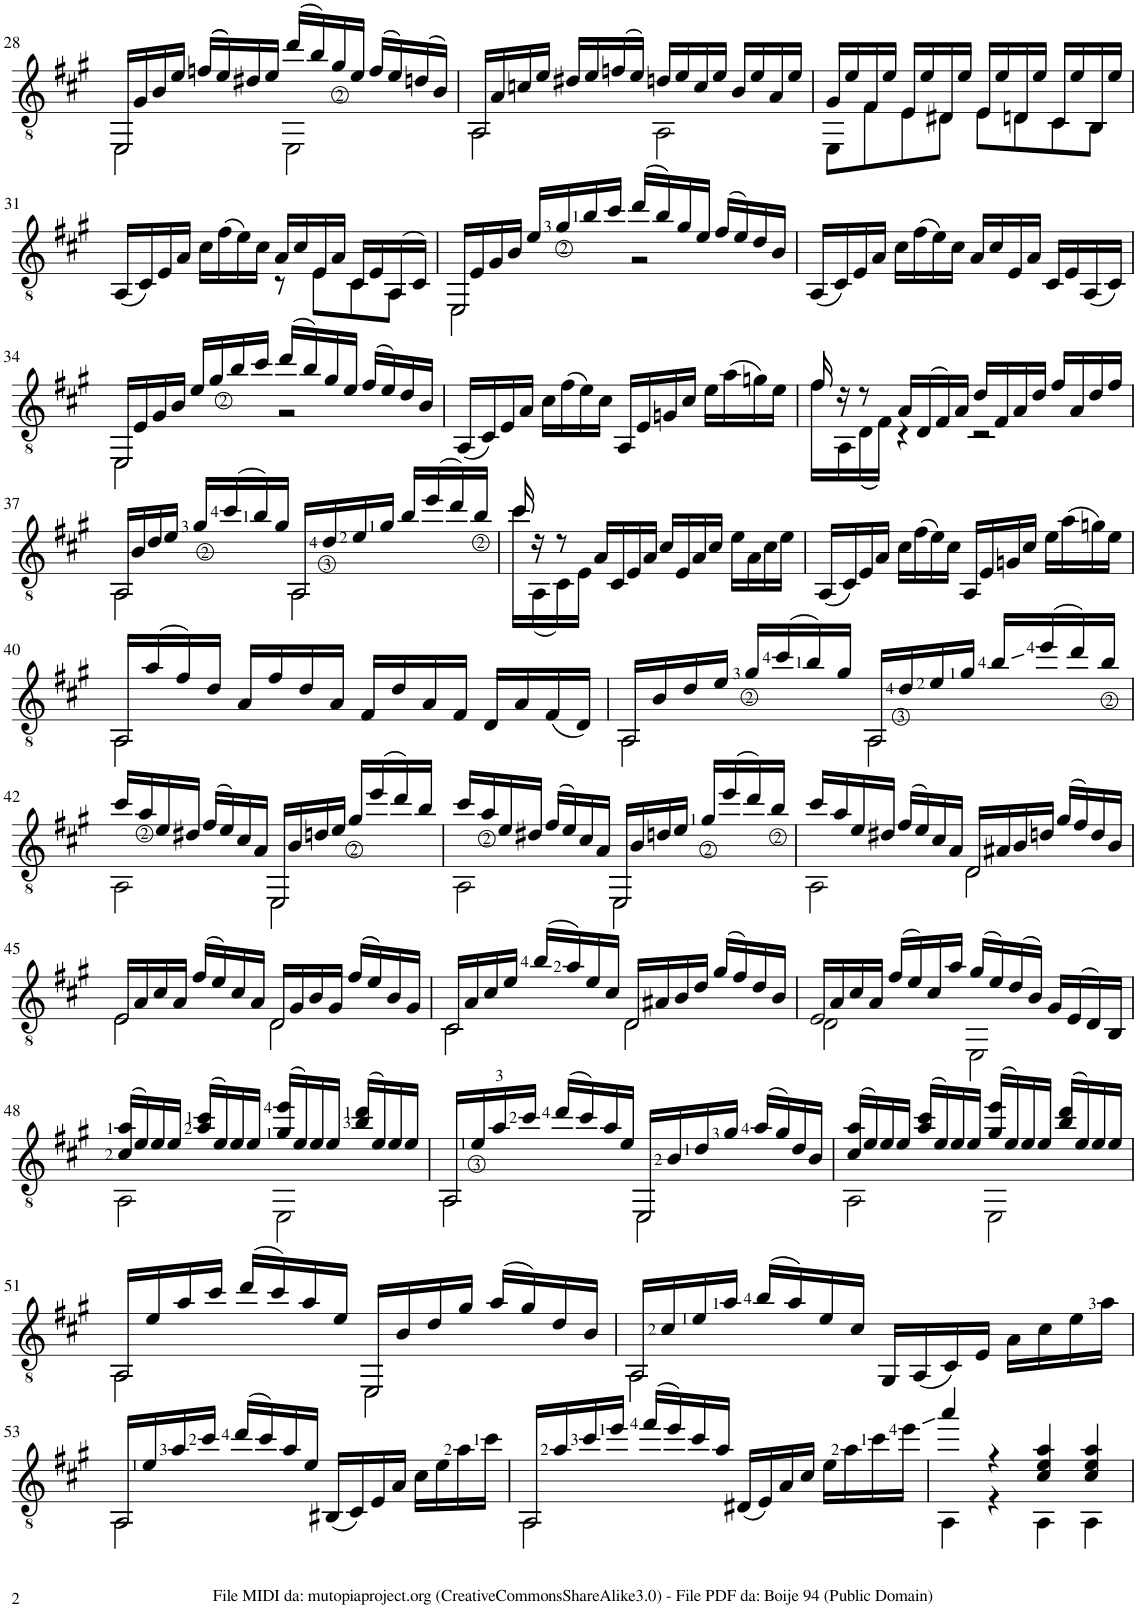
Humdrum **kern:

**kern
*part1
*staff1
*I"Guitar
*I'Guit.
!!LO:PB:g=z
*clefGv2
*k[f#c#g#]
*M4/4
=28
!LO:N:head=open
*^
16EE/LL	2EE\
16G#/	.
16B/	.
16e/JJ	.
((16fn/LL	.
16e/))	.
16d#X/	.
16e/JJ	.
(16dd/LL	2EE\
16b/)	.
16g#/	.
16e/JJ	.
(16f/LL	.
16e/)	.
(16dn/	.
16B/JJ)	.
=29	=29
!LO:N:head=open	!
16AA/LL	2AA\
16A/	.
16cn/	.
16e/JJ	.
16d#X/LL	.
16e/	.
(16fn/	.
16e/JJ)	.
16dn/LL	2AA\
16e/	.
16c/	.
16e/JJ	.
16B/LL	.
16e/	.
16A/	.
16e/JJ	.
=30	=30
16G#/LL	8EE\L
16e/	.
16F#/	8F#\
16e/JJ	.
16E/LL	8E\
16e/	.
16D#X/	8D#\J
16e/JJ	.
16E/LL	8E\L
16e/	.
16Dn/	8D\
16e/JJ	.
16C#/LL	8C#\
16e/	.
16BB/	8BB\J
16e/JJ	.
!!LO:LB:g=z	!!
=31	=31
(16AA/LL	2ryy
16C#/)	.
16E/	.
16A/JJ	.
16c#\LL	.
(16f#\	.
16e\)	.
16c#\JJ	.
16A/LL	8r
16c#/	.
16E/	8E\L
16A/JJ	.
16C#/LL	8C#\
16E/	.
(16AA/	8AA\J
16C#/JJ)	.
=32	=32
!LO:N:head=open	!
16EE/LL	2EE\
16E/	.
16G#/	.
16B/JJ	.
16e/LL	.
16g#/	.
16b/	.
16cc#/JJ	.
(16dd/LL	2r
16b/)	.
16g#/	.
16e/JJ	.
(16f#/LL	.
16e/)	.
16d/	.
16B/JJ	.
*v	*v
=33
(16AA/LL
16C#/)
16E/
16A/JJ
16c#\LL
(16f#\
16e\)
16c#\JJ
16A/LL
16c#/
16E/
16A/JJ
16C#/LL
16E/
(16AA/
16C#/JJ)
!!LO:LB:g=z
=34
!LO:N:head=open
*^
16EE/LL	2EE\
16E/	.
16G#/	.
16B/JJ	.
16e/LL	.
16g#/	.
16b/	.
16cc#/JJ	.
(16dd/LL	2r
16b/)	.
16g#/	.
16e/JJ	.
(16f#/LL	.
16e/)	.
16d/	.
16B/JJ	.
*v	*v
=35
(16AA/LL
16C#/)
16E/
16A/JJ
16c#\LL
(16f#\
16e\)
16c#\JJ
16AA/LL
16E/
16Gn/
16c#/JJ
16e\LL
(16a\
16gn\)
16e\JJ
=36
*^
16f#/	16f#\LL
16r	16AA\
8r	(16D\
.	16F#\JJ)
16A/LL	4r
(16D/	.
16F#/)	.
16A/JJ	.
16d/LL	2r
16F#/	.
16A/	.
16d/JJ	.
16f#/LL	.
16A/	.
16d/	.
16f#/JJ	.
!!LO:LB:g=z	!!
=37	=37
!LO:N:head=open	!
16AA/LL	2AA\
16B/	.
16d/	.
16e/JJ	.
16g#/LL	.
(16cc#/	.
16b/)	.
16g#/JJ	.
!LO:N:head=open	!
16AA/LL	2AA\
16d/	.
16e/	.
16g#/JJ	.
16b/LL	.
(16ee/	.
16dd/)	.
16b/JJ	.
=38	=38
16cc#/	16cc#\LL
16r	(16AA\
8r	16C#\)
.	16E\JJ
16A/LL	2.ryy
16C#/	.
16E/	.
16A/JJ	.
16c#/LL	.
16E/	.
16A/	.
16c#/JJ	.
16e\LL	.
16A\	.
16c#\	.
16e\JJ	.
*v	*v
=39
(16AA/LL
16C#/)
16E/
16A/JJ
16c#\LL
(16f#\
16e\)
16c#\JJ
16AA/LL
16E/
16Gn/
16c#/JJ
16e\LL
(16a\
16gn\)
16e\JJ
!!LO:LB:g=z
=40
!LO:N:head=open
*^
16AA/LL	2AA\
(16a/	.
16f#/)	.
16d/JJ	.
16A/LL	.
16f#/	.
16d/	.
16A/JJ	.
16F#/LL	2ryy
16d/	.
16A/	.
16F#/JJ	.
16D/LL	.
16A/	.
(16F#/	.
16D/JJ)	.
=41	=41
!LO:N:head=open	!
16AA/LL	2AA\
16B/	.
16d/	.
16e/JJ	.
16g#/LL	.
(16cc#/	.
16b/)	.
16g#/JJ	.
!LO:N:head=open	!
16AA/LL	2AA\
16d/	.
16e/	.
16g#/JJ	.
16b/LL	.
(16ee/	.
16dd/)	.
16b/JJ	.
!!LO:LB:g=z	!!
=42	=42
16cc#/LL	2AA\
16a/	.
16e/	.
16d#X/JJ	.
(16f#/LL	.
16e/)	.
16c#/	.
16A/JJ	.
!LO:N:head=open	!
16EE/LL	2EE\
16B/	.
16dn/	.
16e/JJ	.
16g#/LL	.
(16ee/	.
16dd/)	.
16b/JJ	.
=43	=43
16cc#/LL	2AA\
16a/	.
16e/	.
16d#X/JJ	.
(16f#/LL	.
16e/)	.
16c#/	.
16A/JJ	.
!LO:N:head=open	!
16EE/LL	2EE\
16B/	.
16dn/	.
16e/JJ	.
16g#/LL	.
(16ee/	.
16dd/)	.
16b/JJ	.
=44	=44
16cc#/LL	2AA\
16a/	.
16e/	.
16d#X/JJ	.
(16f#/LL	.
16e/)	.
16c#/	.
16A/JJ	.
!LO:N:head=open	!
16D/LL	2D\
16A#X/	.
16B/	.
16dn/JJ	.
(16g#/LL	.
16f#/)	.
16d/	.
16B/JJ	.
!!LO:LB:g=z	!!
=45	=45
!LO:N:head=open	!
16E/LL	2E\
16A/	.
16c#/	.
16A/JJ	.
(16f#/LL	.
16e/)	.
16c#/	.
16A/JJ	.
!LO:N:head=open	!
16D/LL	2D\
16G#/	.
16B/	.
16G#/JJ	.
(16f#/LL	.
16e/)	.
16B/	.
16G#/JJ	.
=46	=46
!LO:N:head=open	!
16C#/LL	2C#\
16A/	.
16c#/	.
16e/JJ	.
(16b/LL	.
16a/)	.
16e/	.
16c#/JJ	.
!LO:N:head=open	!
16D/LL	2D\
16A#X/	.
16B/	.
16d/JJ	.
(16g#/LL	.
16f#/)	.
16d/	.
16B/JJ	.
=47	=47
!LO:N:head=open	!
16E/LL	2D\
16A/	.
16c#/	.
16A/JJ	.
(16f#/LL	.
16e/)	.
16c#/	.
16a/JJ	.
(16g#/LL	2EE\
16e/)	.
(16d/	.
16B/JJ)	.
16G#/LL	.
(16E/	.
16D/)	.
16BB/JJ	.
!!LO:LB:g=z	!!
=48	=48
(16c#/ 16a/LL	2AA\
16e/)	.
16e/	.
16e/JJ	.
(16a/ 16cc#/LL	.
16e/)	.
16e/	.
16e/JJ	.
(16g#/ 16ee/LL	2EE\
16e/)	.
16e/	.
16e/JJ	.
(16b/ 16dd/LL	.
16e/)	.
16e/	.
16e/JJ	.
=49	=49
!LO:N:head=open	!
16AA/LL	2AA\
16e/	.
16a/	.
16cc#/JJ	.
(16dd/LL	.
16cc#/)	.
16a/	.
16e/JJ	.
!LO:N:head=open	!
16EE/LL	2EE\
16B/	.
16d/	.
16g#/JJ	.
(16a/LL	.
16g#/)	.
16d/	.
16B/JJ	.
=50	=50
(16c#/ 16a/LL	2AA\
16e/)	.
16e/	.
16e/JJ	.
(16a/ 16cc#/LL	.
16e/)	.
16e/	.
16e/JJ	.
(16g#/ 16ee/LL	2EE\
16e/)	.
16e/	.
16e/JJ	.
(16b/ 16dd/LL	.
16e/)	.
16e/	.
16e/JJ	.
!!LO:LB:g=z	!!
=51	=51
!LO:N:head=open	!
16AA/LL	2AA\
16e/	.
16a/	.
16cc#/JJ	.
(16dd/LL	.
16cc#/)	.
16a/	.
16e/JJ	.
!LO:N:head=open	!
16EE/LL	2EE\
16B/	.
16d/	.
16g#/JJ	.
(16a/LL	.
16g#/)	.
16d/	.
16B/JJ	.
=52	=52
!LO:N:head=open	!
16AA/LL	2AA\
16c#/	.
16e/	.
16a/JJ	.
(16b/LL	.
16a/)	.
16e/	.
16c#/JJ	.
16GG#/LL	2ryy
(16AA/	.
16C#/)	.
16E/JJ	.
16A\LL	.
16c#\	.
16e\	.
16a\JJ	.
!!LO:LB:g=z	!!
=53	=53
!LO:N:head=open	!
16AA/LL	2AA\
16e/	.
16a/	.
16cc#/JJ	.
(16dd/LL	.
16cc#/)	.
16a/	.
16e/JJ	.
(16BB#X/LL	2ryy
16C#/)	.
16E/	.
16A/JJ	.
16c#\LL	.
16e\	.
16a\	.
16cc#\JJ	.
=54	=54
!LO:N:head=open	!
16AA/LL	2AA\
16a/	.
16cc#/	.
16ee/JJ	.
(16ff#/LL	.
16ee/)	.
16cc#/	.
16a/JJ	.
(16D#X/LL	2ryy
16E/)	.
16A/	.
16c#/JJ	.
16e\LL	.
16a\	.
16cc#\	.
16ee\JJ	.
=55	=55
4aa/	4AA\
4r	4r
4c#/ 4e/ 4a/	4AA\
4c#/ 4e/ 4a/	4AA\
*v	*v
=
*-
